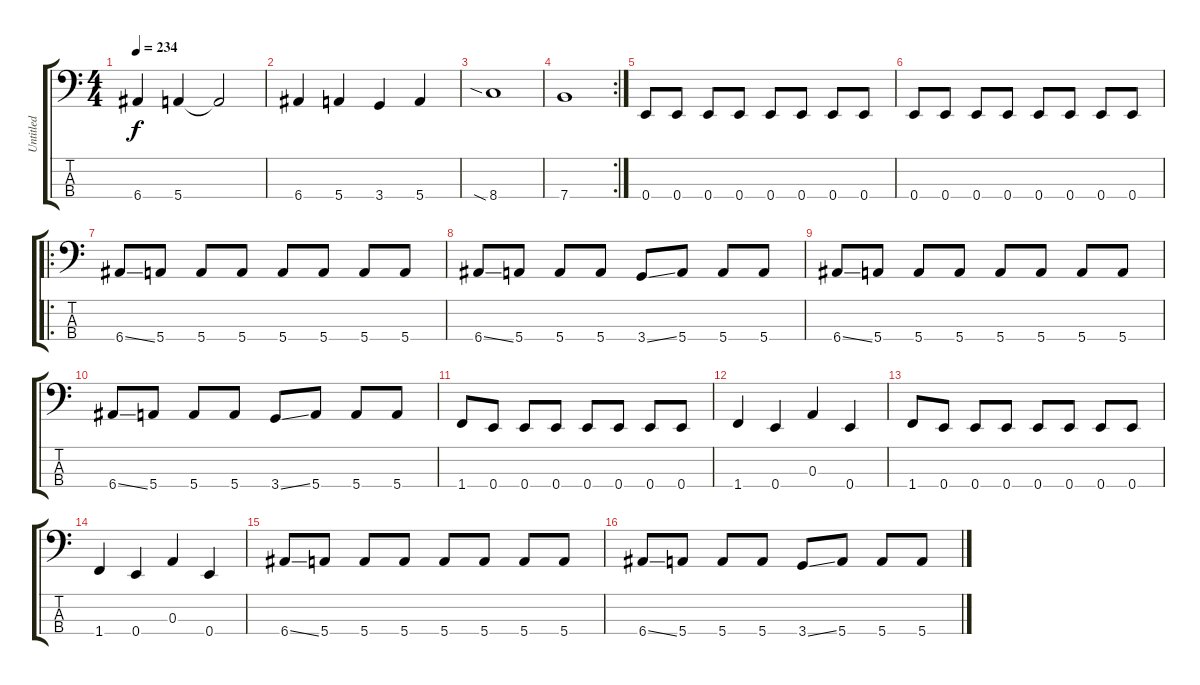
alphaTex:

\track ("Untitled" "Untitled") {instrument electricbassfinger}
\staff {score tabs}
\tuning (G2 D2 A1 E1) {hide}
\ts (4 4)
\tempo 234
\clef f4
\ks c
6.4.4{dy f} 5.4.4 5.4{t}.2 |
6.4.4 5.4.4 3.4.4 5.4.4 |
8.4{sia}.1 |
\rc 2
7.4.1 |
0.4.8 0.4.8 0.4.8 0.4.8 0.4.8 0.4.8 0.4.8 0.4.8 |
0.4.8 0.4.8 0.4.8 0.4.8 0.4.8 0.4.8 0.4.8 0.4.8 |
\ro
6.4{ss}.8 5.4.8 5.4.8 5.4.8 5.4.8 5.4.8 5.4.8 5.4.8 |
6.4{ss}.8 5.4.8 5.4.8 5.4.8 3.4{ss}.8 5.4.8 5.4.8 5.4.8 |
6.4{ss}.8 5.4.8 5.4.8 5.4.8 5.4.8 5.4.8 5.4.8 5.4.8 |
6.4{ss}.8 5.4.8 5.4.8 5.4.8 3.4{ss}.8 5.4.8 5.4.8 5.4.8 |
1.4.8 0.4.8 0.4.8 0.4.8 0.4.8 0.4.8 0.4.8 0.4.8 |
1.4.4 0.4.4 0.3.4 0.4.4 |
1.4.8 0.4.8 0.4.8 0.4.8 0.4.8 0.4.8 0.4.8 0.4.8 |
1.4.4 0.4.4 0.3.4 0.4.4 |
6.4{ss}.8 5.4.8 5.4.8 5.4.8 5.4.8 5.4.8 5.4.8 5.4.8 |
6.4{ss}.8 5.4.8 5.4.8 5.4.8 3.4{ss}.8 5.4.8 5.4.8 5.4.8
